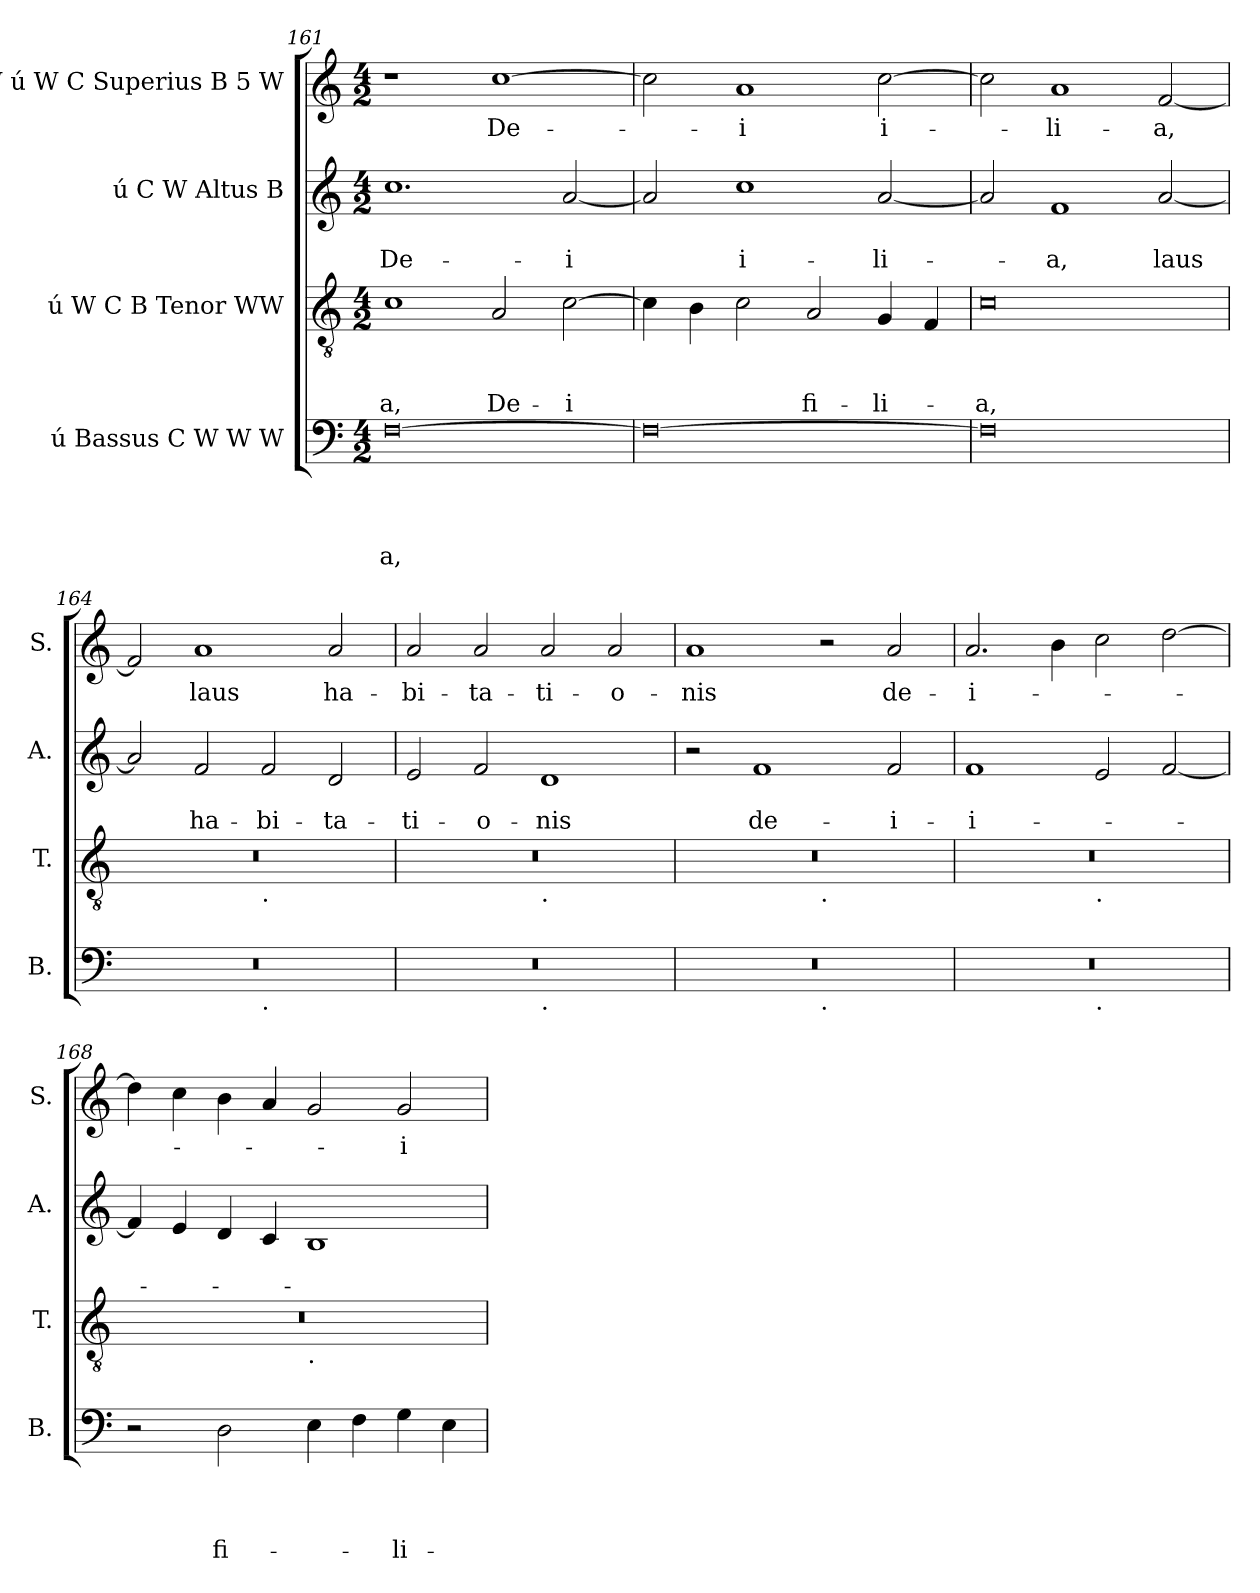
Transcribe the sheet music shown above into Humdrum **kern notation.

**kern	**text	**text	**text	**text	**kern	**text	**text	**text	**kern	**text	**text	**kern	**text
*part4	*part4	*part4	*part4	*part4	*part3	*part3	*part3	*part3	*part2	*part2	*part2	*part1	*part1
*staff4	*staff4	*staff4	*staff4	*staff4	*staff3	*staff3	*staff3	*staff3	*staff2	*staff2	*staff2	*staff1	*staff1
*I"ú Bassus C W W W	*	*	*	*	*I"ú W C B Tenor WW	*	*	*	*I"ú C W Altus B	*	*	*I"W ú W C Superius B 5 W	*
*I'B.	*	*	*	*	*I'T.	*	*	*	*I'A.	*	*	*I'S.	*
*clefF4	*	*	*	*	*clefGv2	*	*	*	*clefG2	*	*	*clefG2	*
*k[]	*	*	*	*	*k[]	*	*	*	*k[]	*	*	*k[]	*
*C:	*	*	*	*	*C:	*	*	*	*C:	*	*	*C:	*
*M4/2	*	*	*	*	*M4/2	*	*	*	*M4/2	*	*	*M4/2	*
=161	=161	=161	=161	=161	=161	=161	=161	=161	=161	=161	=161	=161	=161
!	!	!	!	!LO:LY:b:rj	!	!	!	!LO:LY:b	!	!	!LO:LY:b	!	!
[>0F	.	.	.	-a,	1c	.	.	-a,	1.cc	.	De-	1r	.
!	!	!	!	!	!	!	!	!LO:LY:b	!	!	!	!	!LO:LY:b
.	.	.	.	.	2A/	.	.	De-	.	.	.	[>1cc	De-
!	!	!	!	!	!	!	!	!LO:LY:b:rj	!	!	!LO:LY:b:rj	!	!
.	.	.	.	.	[>2c\	.	.	-i	[<2a/	.	-i	.	.
=162	=162	=162	=162	=162	=162	=162	=162	=162	=162	=162	=162	=162	=162
0F_	.	.	.	.	4c\]	.	.	.	2a/]	.	.	2cc\]	.
.	.	.	.	.	4B\	.	.	.	.	.	.	.	.
!	!	!	!	!	!	!	!	!	!	!	!LO:LY:b	!	!LO:LY:b:rj
.	.	.	.	.	2c\	.	.	.	1cc	.	i-	1a	-i
!	!	!	!	!	!	!	!	!LO:LY:b	!	!	!	!	!
.	.	.	.	.	2A/	.	.	fi-	.	.	.	.	.
!	!	!	!	!	!	!	!	!LO:LY:b	!	!	!LO:LY:b	!	!LO:LY:b
.	.	.	.	.	4G/	.	.	-li-	[<2a/	.	-li-	[<2cc\	i-
.	.	.	.	.	4F/	.	.	.	.	.	.	.	.
!!LO:LB:g=z
=163	=163	=163	=163	=163	=163	=163	=163	=163	=163	=163	=163	=163	=163
!	!	!	!	!	!	!	!	!LO:LY:b	!	!	!	!	!
0F]	.	.	.	.	0c	.	.	-a,	2a/]	.	.	2cc\]	.
!	!	!	!	!	!	!	!	!	!	!	!LO:LY:b	!	!LO:LY:b
.	.	.	.	.	.	.	.	.	1f	.	-a,	1a	-li-
!	!	!	!	!	!	!	!	!	!	!	!LO:LY:b	!	!LO:LY:b
.	.	.	.	.	.	.	.	.	[<2a/	.	laus	[<2f/	-a,
=164	=164	=164	=164	=164	=164	=164	=164	=164	=164	=164	=164	=164	=164
*^	*	*	*	*	*^	*	*	*	*	*	*	*	*
0r	1ryy	.	.	.	.	0r	1ryy	.	.	.	2a/]	.	.	2f/]	.
!	!	!	!	!	!	!	!	!	!	!	!	!	!LO:LY:b	!	!LO:LY:b
.	.	.	.	.	.	.	.	.	.	.	2f/	.	ha-	1a	laus
!	!	!	!	!	!	!	!LO:TX:b:t=.	!	!	!	!	!	!	!	!
!	!LO:TX:b:t=.	!	!	!	!	!	!	!	!	!	!	!	!	!	!
!	!	!	!	!	!	!	!	!	!	!	!	!	!LO:LY:b	!	!
.	1ryy	.	.	.	.	.	1ryy	.	.	.	2f/	.	-bi-	.	.
!	!	!	!	!	!	!	!	!	!	!	!	!	!LO:LY:b	!	!LO:LY:b
.	.	.	.	.	.	.	.	.	.	.	2d/	.	-ta-	2a/	ha-
=165	=165	=165	=165	=165	=165	=165	=165	=165	=165	=165	=165	=165	=165	=165	=165
!	!	!	!	!	!	!	!	!	!	!	!	!	!LO:LY:b	!	!LO:LY:b
0r	1ryy	.	.	.	.	0r	1ryy	.	.	.	2e/	.	-ti-	2a/	-bi-
!	!	!	!	!	!	!	!	!	!	!	!	!	!LO:LY:b	!	!LO:LY:b
.	.	.	.	.	.	.	.	.	.	.	2f/	.	-o-	2a/	-ta-
!	!	!	!	!	!	!	!LO:TX:b:t=.	!	!	!	!	!	!	!	!
!	!LO:TX:b:t=.	!	!	!	!	!	!	!	!	!	!	!	!	!	!
!	!	!	!	!	!	!	!	!	!	!	!	!	!LO:LY:b	!	!LO:LY:b
.	1ryy	.	.	.	.	.	1ryy	.	.	.	1d	.	-nis	2a/	-ti-
!	!	!	!	!	!	!	!	!	!	!	!	!	!	!	!LO:LY:b
.	.	.	.	.	.	.	.	.	.	.	.	.	.	2a/	-o-
=166	=166	=166	=166	=166	=166	=166	=166	=166	=166	=166	=166	=166	=166	=166	=166
!	!	!	!	!	!	!	!	!	!	!	!	!	!	!	!LO:LY:b
0r	1ryy	.	.	.	.	0r	1ryy	.	.	.	2r	.	.	1a	-nis
!	!	!	!	!	!	!	!	!	!	!	!	!	!LO:LY:b	!	!
.	.	.	.	.	.	.	.	.	.	.	1f	.	de-	.	.
!	!	!	!	!	!	!	!LO:TX:b:t=.	!	!	!	!	!	!	!	!
!	!LO:TX:b:t=.	!	!	!	!	!	!	!	!	!	!	!	!	!	!
.	1ryy	.	.	.	.	.	1ryy	.	.	.	.	.	.	2r	.
!	!	!	!	!	!	!	!	!	!	!	!	!	!LO:LY:b	!	!LO:LY:b
.	.	.	.	.	.	.	.	.	.	.	2f/	.	-i-	2a/	de-
=167	=167	=167	=167	=167	=167	=167	=167	=167	=167	=167	=167	=167	=167	=167	=167
!	!	!	!	!	!	!	!	!	!	!	!	!	!LO:LY:b	!	!LO:LY:b:rj
0r	1ryy	.	.	.	.	0r	1ryy	.	.	.	1f	.	-i-	2.a/	-i-
.	.	.	.	.	.	.	.	.	.	.	.	.	.	4b\	.
!	!	!	!	!	!	!	!LO:TX:b:t=.	!	!	!	!	!	!	!	!
!	!LO:TX:b:t=.	!	!	!	!	!	!	!	!	!	!	!	!	!	!
.	1ryy	.	.	.	.	.	1ryy	.	.	.	2e/	.	.	2cc\	.
.	.	.	.	.	.	.	.	.	.	.	[<2f/	.	.	[<2dd\	.
*v	*v	*	*	*	*	*	*	*	*	*	*	*	*	*	*
!!LO:LB:g=z
=168	=168	=168	=168	=168	=168	=168	=168	=168	=168	=168	=168	=168	=168	=168
2r	.	.	.	.	0r	1ryy	.	.	.	4f/]	.	.	4dd\]	.
.	.	.	.	.	.	.	.	.	.	4e/	.	.	4cc\	.
!	!	!	!	!LO:LY:b	!	!	!	!	!	!	!	!	!	!
2D\	.	.	.	fi-	.	.	.	.	.	4d/	.	.	4b\	.
.	.	.	.	.	.	.	.	.	.	4c/	.	.	4a/	.
!	!	!	!	!	!	!LO:TX:b:t=.	!	!	!	!	!	!	!	!
4E\	.	.	.	.	.	1ryy	.	.	.	1B	.	.	2g/	.
4F\	.	.	.	.	.	.	.	.	.	.	.	.	.	.
!	!	!	!	!LO:LY:b	!	!	!	!	!	!	!	!	!	!LO:LY:b
4G\	.	.	.	-li-	.	.	.	.	.	.	.	.	2g/	-i-
4E\	.	.	.	.	.	.	.	.	.	.	.	.	.	.
*	*	*	*	*	*v	*v	*	*	*	*	*	*	*	*
=	=	=	=	=	=	=	=	=	=	=	=	=	=
*-	*-	*-	*-	*-	*-	*-	*-	*-	*-	*-	*-	*-	*-
